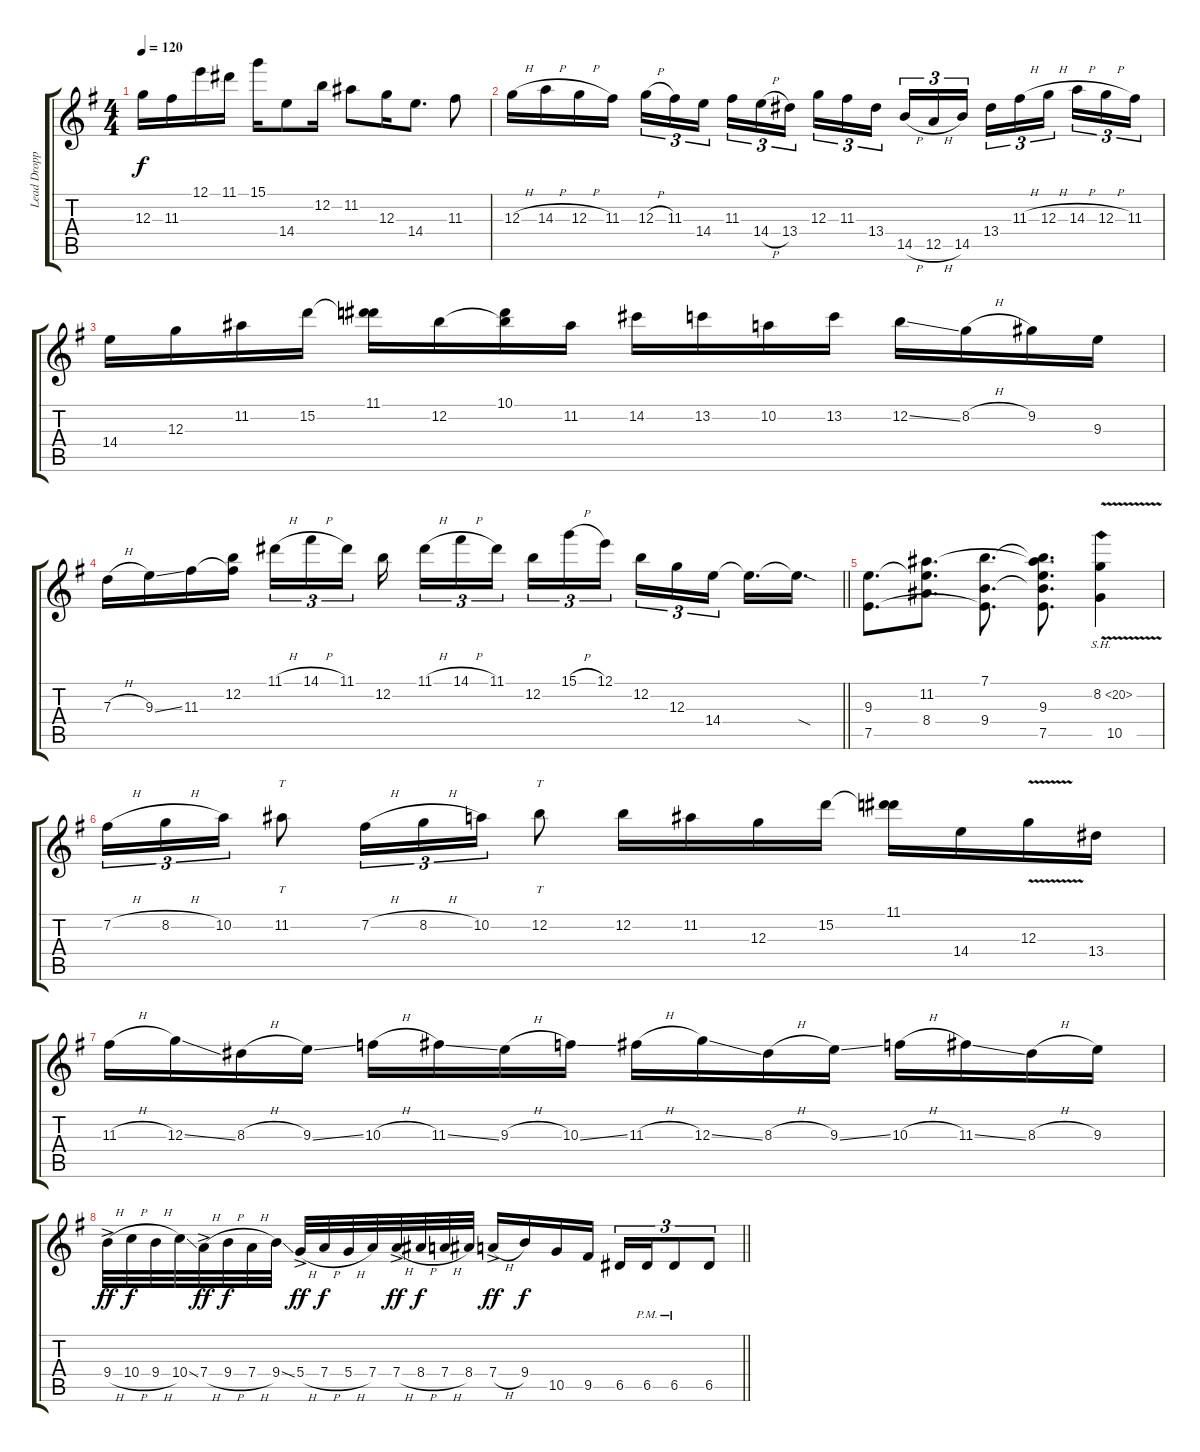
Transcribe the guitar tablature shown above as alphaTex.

\track ("Lead Dropped D " "Lead Dropp") {instrument distortionguitar}
\staff {score tabs}
\tuning (E4 B3 G3 D3 A2 D2) {hide}
\ts (4 4)
\tempo 120
\clef g2
\ks eminor
12.3.16{dy f} 11.3.16 12.1.16 11.1.16 15.1.16 14.4.8 12.2.16 11.2.8 12.3.16 14.4.8{d} 11.3.8 |
12.3{h}.16 14.3{h}.16 12.3{h}.16 11.3.16 12.3{h}.16{tu (3 2)} 11.3.16{tu (3 2)} 14.4.16{tu (3 2) beam splitsecondary} 11.3.16{tu (3 2)} 14.4{h}.16{tu (3 2)} 13.4.16{tu (3 2)} 12.3.16{tu (3 2)} 11.3.16{tu (3 2)} 13.4.16{tu (3 2) beam splitsecondary} 14.5{h}.16{tu (3 2)} 12.5{h}.16{tu (3 2)} 14.5.16{tu (3 2)} 13.4.16{tu (3 2)} 11.3{h}.16{tu (3 2)} 12.3{h}.16{tu (3 2) beam splitsecondary} 14.3{h}.16{tu (3 2)} 12.3{h}.16{tu (3 2)} 11.3.16{tu (3 2)} |
14.4.16 12.3.16 11.2.16 15.2.16 (11.1 15.2{t}).16 12.2.16 (10.1 12.2{t}).16 11.2.16 14.2.16 13.2.16 10.2.16 13.2.16 12.2{ss}.16 8.2{h}.16 9.2.16 9.3.16 |
\barLineRight lightlight
7.3{h}.16 9.3{ss}.16 11.3.16 (12.2 11.3{t}).16 11.1{h}.16{tu (3 2)} 14.1{h}.16{tu (3 2)} 11.1.16{tu (3 2) beam splitsecondary} 12.2.16{beam splitsecondary} 11.1{h}.16{tu (3 2)} 14.1{h}.16{tu (3 2)} 11.1.16{tu (3 2) beam splitsecondary} 12.2.16{tu (3 2)} 15.1{h}.16{tu (3 2)} 12.1.16{tu (3 2) beam splitsecondary} 12.2.16{tu (3 2)} 12.3.16{tu (3 2)} 14.4.16{tu (3 2) beam splitsecondary} 14.4{t}.16{d} 14.4{sod t}.16{d} |
\section ("" "")
(9.3 7.5).8{d} (11.2 9.3{t} 8.4).8{d} (7.1 9.4 7.5{t}).8{d} (7.1{t} 11.2{t} 9.3 9.4{t} 7.5).8{d} (8.2{sh 12 v} 10.5).4 |
7.2{h}.16{tu (3 2)} 8.2{h}.16{tu (3 2)} 10.2.16{tu (3 2)} 11.2.8{tt} 7.2{h}.16{tu (3 2)} 8.2{h}.16{tu (3 2)} 10.2.16{tu (3 2)} 12.2.8{tt} 12.2.16 11.2.16 12.3.16 15.2.16 (11.1 15.2{t}).16 14.4.16 12.3{v}.16 13.4.16 |
11.3{h}.16 12.3{ss}.16 8.3{h}.16 9.3{ss}.16 10.3{h}.16 11.3{ss}.16 9.3{h}.16 10.3{ss}.16 11.3{h}.16 12.3{ss}.16 8.3{h}.16 9.3{ss}.16 10.3{h}.16 11.3{ss}.16 8.3{h}.16 9.3.16 |
\barLineRight lightlight
9.4{h ac}.32{dy ff} 10.4{h}.32{dy f} 9.4{h}.32 10.4{ss}.32 7.4{h ac}.32{dy ff} 9.4{h}.32{dy f} 7.4{h}.32 9.4{ss}.32 5.4{h ac}.32{dy ff} 7.4{h}.32{dy f} 5.4{h}.32 7.4.32 7.4{h ac}.32{dy ff} 8.4{h}.32{dy f} 7.4{h}.32 8.4.32 7.4{h ac}.16{dy ff} 9.4.16{dy f} 10.5.16 9.5.16 6.5.16{tu (3 2)} 6.5{pm}.16{tu (3 2)} 6.5{pm}.8{tu (3 2)} 6.5.8{tu (3 2)}
